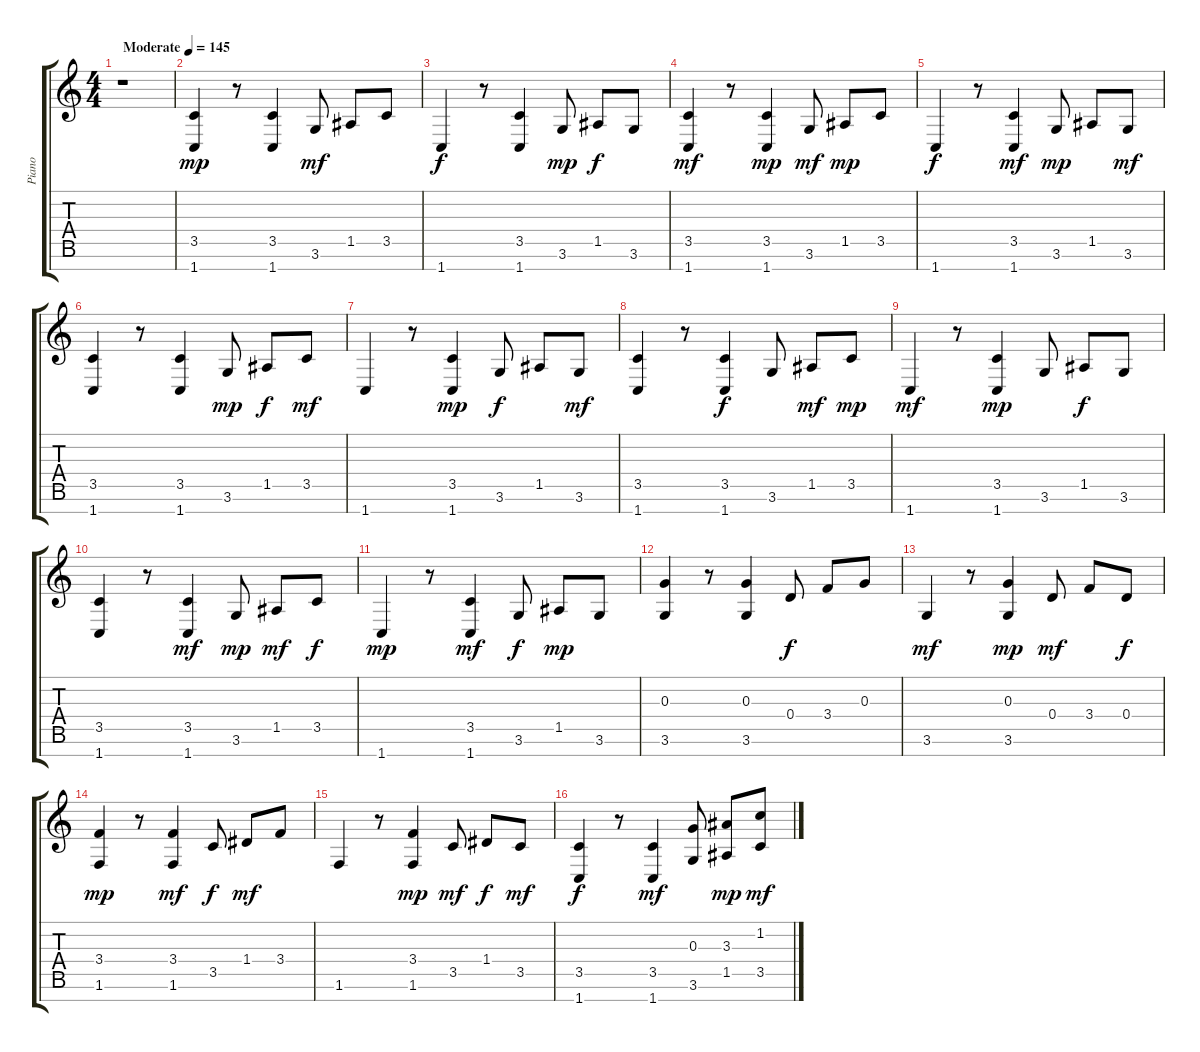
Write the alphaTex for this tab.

\track ("Piano" "Piano") {instrument electricguitarjazz}
\staff {score tabs}
\tuning (E4 B3 G3 D3 A2 E2 B1) {hide}
\ts (4 4)
\tempo (145 "Moderate")
\clef g2
\ks c
r.1{dy mp instrument electricguitarjazz} |
(3.5 1.7).4 r.8 (3.5 1.7).4 3.6.8{dy mf} 1.5.8 3.5.8 |
1.7.4{dy f} r.8 (3.5 1.7).4 3.6.8{dy mp} 1.5.8{dy f} 3.6.8 |
(3.5 1.7).4{dy mf} r.8 (3.5 1.7).4{dy mp} 3.6.8{dy mf} 1.5.8{dy mp} 3.5.8 |
1.7.4{dy f} r.8 (3.5 1.7).4{dy mf} 3.6.8{dy mp} 1.5.8 3.6.8{dy mf} |
(3.5 1.7).4 r.8 (3.5 1.7).4 3.6.8{dy mp} 1.5.8{dy f} 3.5.8{dy mf} |
1.7.4 r.8 (3.5 1.7).4{dy mp} 3.6.8{dy f} 1.5.8 3.6.8{dy mf} |
(3.5 1.7).4 r.8 (3.5 1.7).4{dy f} 3.6.8 1.5.8{dy mf} 3.5.8{dy mp} |
1.7.4{dy mf} r.8 (3.5 1.7).4{dy mp} 3.6.8 1.5.8{dy f} 3.6.8 |
(3.5 1.7).4 r.8 (3.5 1.7).4{dy mf} 3.6.8{dy mp} 1.5.8{dy mf} 3.5.8{dy f} |
1.7.4{dy mp} r.8 (3.5 1.7).4{dy mf} 3.6.8{dy f} 1.5.8{dy mp} 3.6.8 |
(0.3 3.6).4 r.8 (0.3 3.6).4 0.4.8{dy f} 3.4.8 0.3.8 |
3.6.4{dy mf} r.8 (0.3 3.6).4{dy mp} 0.4.8{dy mf} 3.4.8 0.4.8{dy f} |
(3.4 1.6).4{dy mp} r.8 (3.4 1.6).4{dy mf} 3.5.8{dy f} 1.4.8{dy mf} 3.4.8 |
1.6.4 r.8 (3.4 1.6).4{dy mp} 3.5.8{dy mf} 1.4.8{dy f} 3.5.8{dy mf} |
(3.5 1.7).4{dy f} r.8 (3.5 1.7).4{dy mf} (0.3 3.6).8 (3.3 1.5).8{dy mp} (1.2 3.5).8{dy mf}
